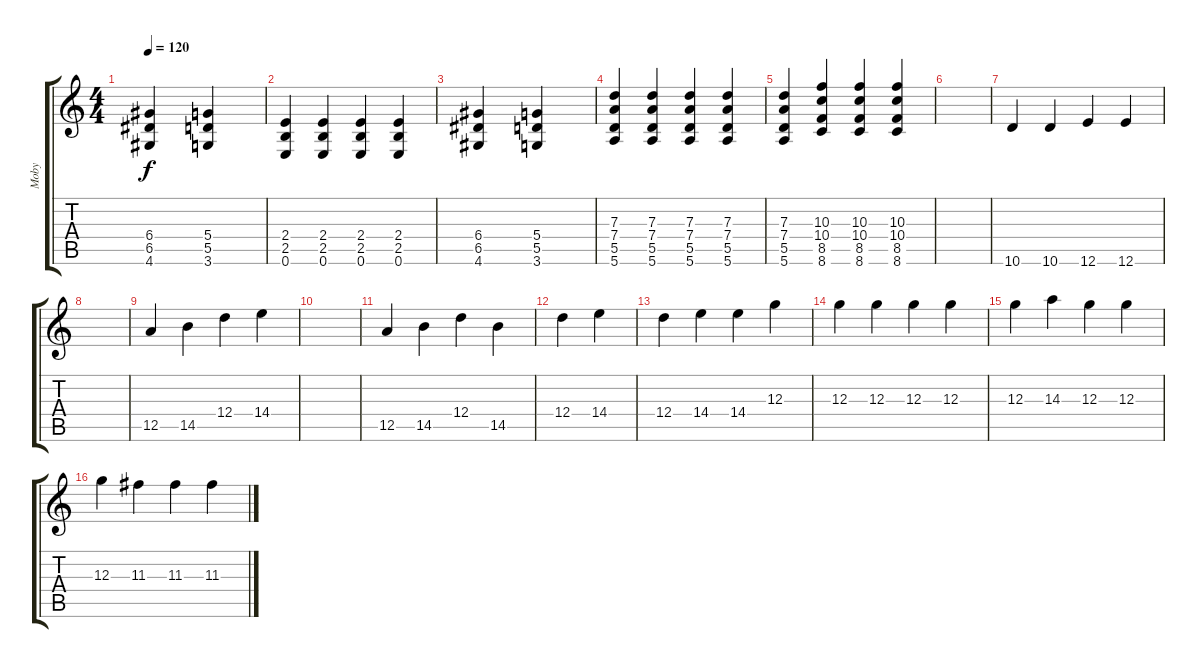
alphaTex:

\track ("Moby" "Moby") {instrument distortionguitar}
\staff {score tabs}
\tuning (E4 B3 G3 D3 A2 E2) {hide}
\ts (4 4)
\tempo 120
\clef g2
\ks c
(6.4 6.5 4.6).4{dy f} (5.4 5.5 3.6).4 |
(2.4 2.5 0.6).4 (2.4 2.5 0.6).4 (2.4 2.5 0.6).4 (2.4 2.5 0.6).4 |
(6.4 6.5 4.6).4 (5.4 5.5 3.6).4 |
(7.3 7.4 5.5 5.6).4 (7.3 7.4 5.5 5.6).4 (7.3 7.4 5.5 5.6).4 (7.3 7.4 5.5 5.6).4 |
(7.3 7.4 5.5 5.6).4 (10.3 10.4 8.5 8.6).4 (10.3 10.4 8.5 8.6).4 (10.3 10.4 8.5 8.6).4 |
|
10.6.4 10.6.4 12.6.4 12.6.4 |
|
12.5.4 14.5.4 12.4.4 14.4.4 |
|
12.5.4 14.5.4 12.4.4 14.5.4 |
12.4.4 14.4.4 |
12.4.4 14.4.4 14.4.4 12.3.4 |
12.3.4 12.3.4 12.3.4 12.3.4 |
12.3.4 14.3.4 12.3.4 12.3.4 |
12.3.4 11.3.4 11.3.4 11.3.4
